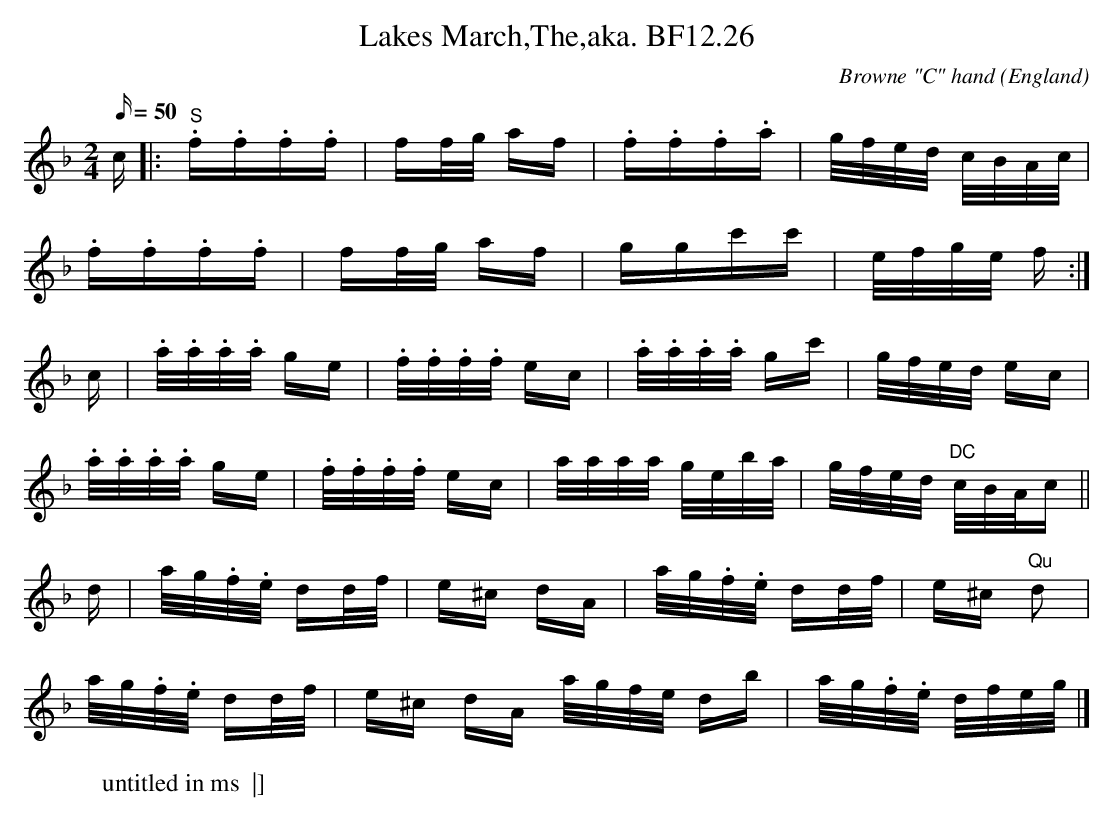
X:1
T:Lakes March,The,aka. BF12.26
M:2/4
Q:50
C:Browne "C" hand
O:England
K:F
c|:"S".f.f.f.f| ff/-g/ af|.f.f.f.a|g/f/e/d/ c/B/A/c/|!
.f.f.f.f|ff/g/ a-f|ggc'c'|e/f/g/e/ f:|!
c|.a/.a/.a/.a/ g-e|.f/.f/.f/.f/ e-c|.a/.a/.a/.a/ gc'|g/-f/e/-d/ e-c|!
.a/.a/.a/.a/ g-e|.f/.f/.f/.f/ e-c|a/a/a/a/ g/e/b/a/|g/f/e/d/"DC" c/B/A/c
/||!
d|a/-g/.f/.e/ dd/f/|e^c dA|a/-g/.f/.e/ dd/f/|e^c "Qu"d2|!
a/-g/.f/.e/ dd/f/|e^c dA a/g/f/e/ db|a/-g/.f/.e/ d/f/e/g/|]
W:untitled in ms  |]
